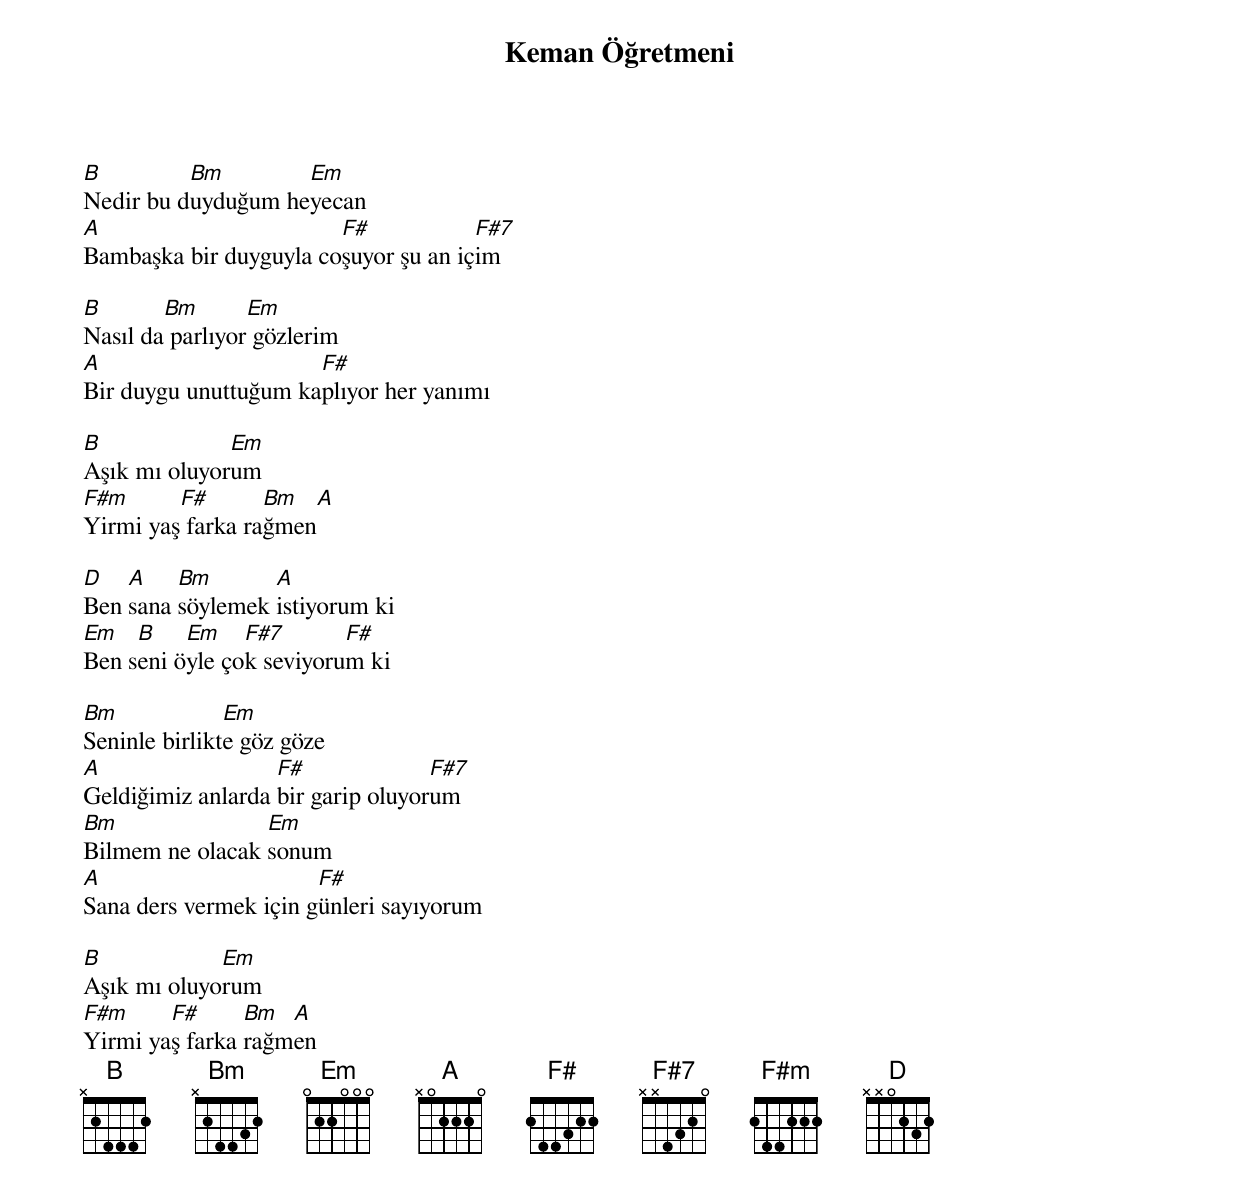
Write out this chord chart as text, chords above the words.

{title: Keman Öğretmeni}
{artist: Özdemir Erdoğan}

B         Bm        Em
Nedir bu duyduğum heyecan
A                       F#            F#7
Bambaşka bir duyguyla coşuyor şu an içim

B       Bm       Em
Nasıl da parlıyor gözlerim
A                     F#
Bir duygu unuttuğum kaplıyor her yanımı

B             Em
Aşık mı oluyorum
F#m      F#       Bm  A
Yirmi yaş farka rağmen

D   A    Bm       A
Ben sana söylemek istiyorum ki
Em   B    Em    F#7       F#
Ben seni öyle çok seviyorum ki

Bm             Em
Seninle birlikte göz göze
A                  F#              F#7
Geldiğimiz anlarda bir garip oluyorum
Bm               Em
Bilmem ne olacak sonum
A                      F#
Sana ders vermek için günleri sayıyorum

B            Em
Aşık mı oluyorum
F#m     F#      Bm  A
Yirmi yaş farka rağmen
